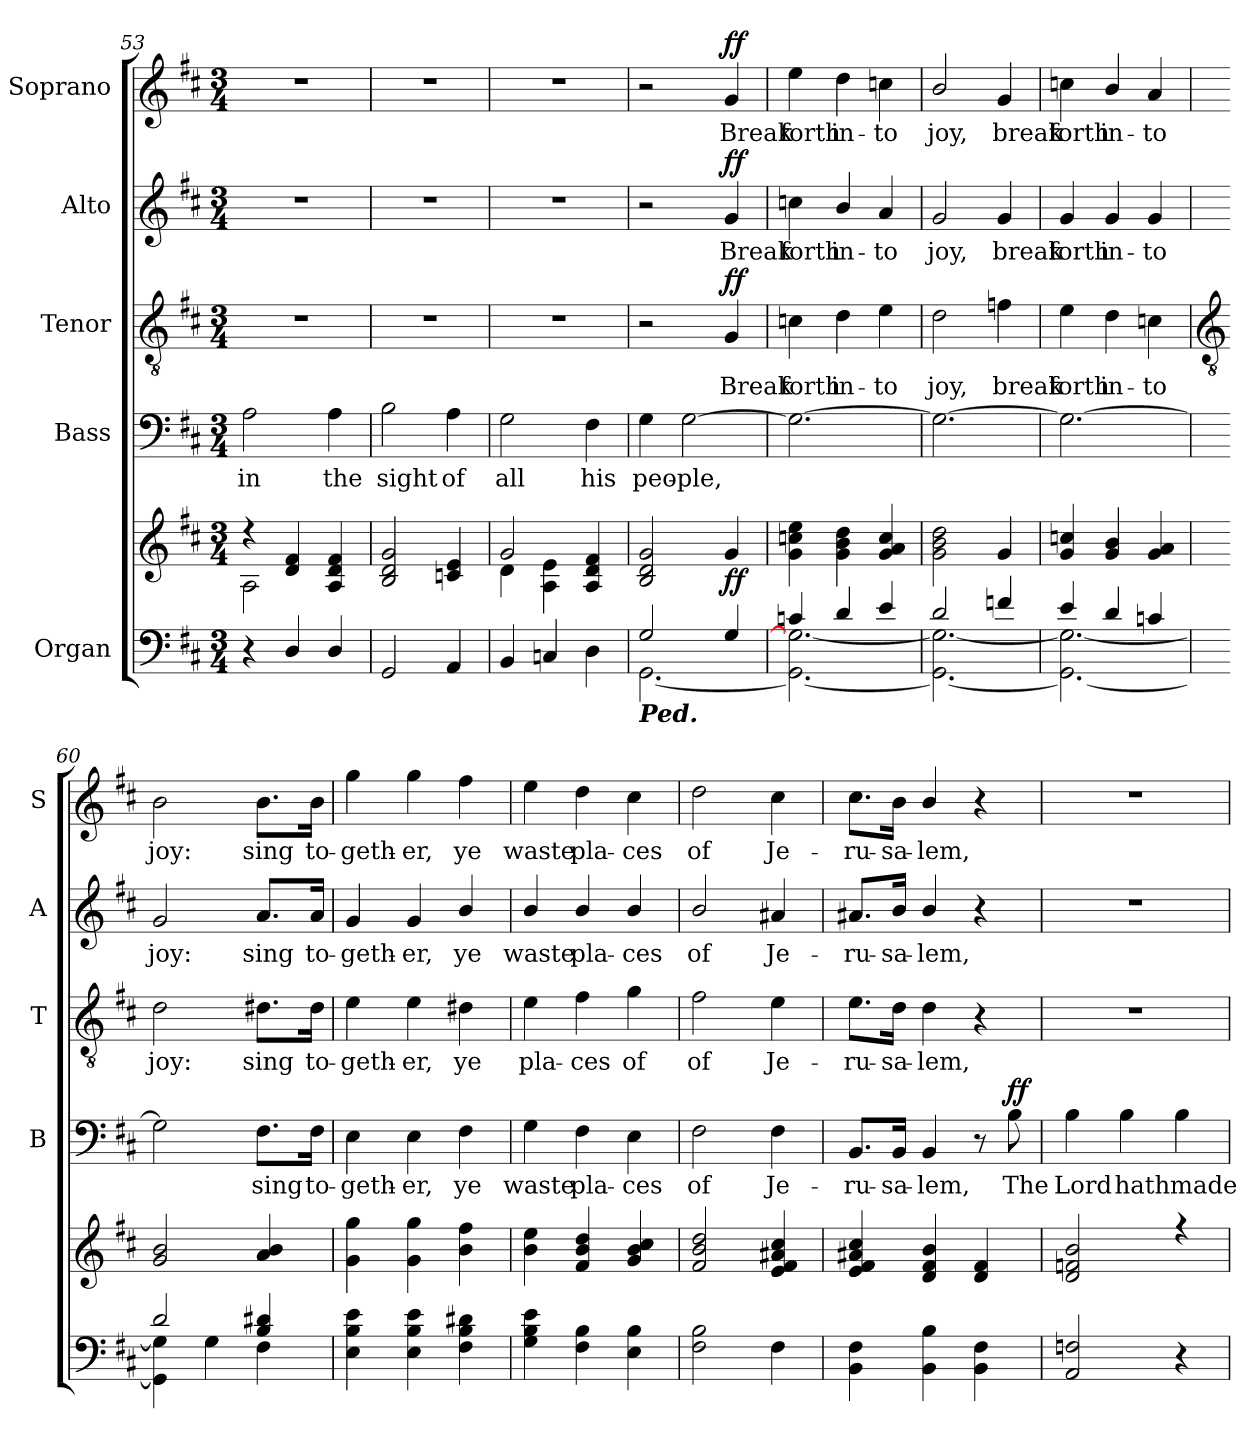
**kern	**kern	**dynam	**kern	**text	**dynam	**kern	**text	**dynam	**kern	**text	**dynam	**kern	**text	**dynam
*part5	*part5	*part5	*part4	*part4	*part4	*part3	*part3	*part3	*part2	*part2	*part2	*part1	*part1	*part1
*staff6	*staff5	*staff5/6	*staff4	*staff4	*staff4	*staff3	*staff3	*staff3	*staff2	*staff2	*staff2	*staff1	*staff1	*staff1
*I"Organ	*	*	*I"Bass	*	*	*I"Tenor	*	*	*I"Alto	*	*	*I"Soprano	*	*
*	*	*	*I'B	*	*	*I'T	*	*	*I'A	*	*	*I'S	*	*
*clefF4	*clefG2	*	*clefF4	*	*	*clefGv2	*	*	*clefG2	*	*	*clefG2	*	*
*k[f#c#]	*k[f#c#]	*	*k[f#c#]	*	*	*k[f#c#]	*	*	*k[f#c#]	*	*	*k[f#c#]	*	*
*D:	*D:	*	*D:	*	*	*D:	*	*	*D:	*	*	*D:	*	*
*M3/4	*M3/4	*	*M3/4	*	*	*M3/4	*	*	*M3/4	*	*	*M3/4	*	*
=53	=53	=53	=53	=53	=53	=53	=53	=53	=53	=53	=53	=53	=53	=53
*^	*^	*	*	*	*	*	*	*	*	*	*	*	*	*
!	!	!	!	!	!	!LO:LY:b	!	!LO:N:vis=1	!	!	!LO:N:vis=1	!	!	!LO:N:vis=1	!	!
4r	2ryy	4r	2A\	.	2A	in	.	2.r	.	.	2.r	.	.	2.r	.	.
4D/	.	4d 4f#	.	.	.	.	.	.	.	.	.	.	.	.	.	.
!	!	!	!	!	!	!LO:LY:b	!	!	!	!	!	!	!	!	!	!
4D/	4ryy	4A 4d 4f#	4ryy	.	4A	the	.	.	.	.	.	.	.	.	.	.
=54	=54	=54	=54	=54	=54	=54	=54	=54	=54	=54	=54	=54	=54	=54	=54	=54
!	!	!	!	!	!	!LO:LY:b	!	!LO:N:vis=1	!	!	!LO:N:vis=1	!	!	!LO:N:vis=1	!	!
2GG	2ryy	2B 2d 2g	2ryy	.	2B	sight	.	2.r	.	.	2.r	.	.	2.r	.	.
!	!	!	!	!	!	!LO:LY:b	!	!	!	!	!	!	!	!	!	!
4AA	4ryy	4cn 4e	4ryy	.	4A	of	.	.	.	.	.	.	.	.	.	.
=55	=55	=55	=55	=55	=55	=55	=55	=55	=55	=55	=55	=55	=55	=55	=55	=55
!	!	!	!	!	!	!LO:LY:b	!	!LO:N:vis=1	!	!	!LO:N:vis=1	!	!	!LO:N:vis=1	!	!
4BB	2ryy	2g	4d\	.	2G	all	.	2.r	.	.	2.r	.	.	2.r	.	.
4Cn	.	.	4A\ 4e\	.	.	.	.	.	.	.	.	.	.	.	.	.
!	!	!	!	!	!	!LO:LY:b	!	!	!	!	!	!	!	!	!	!
4D	4ryy	4A 4d 4f#	4ryy	.	4F#	his	.	.	.	.	.	.	.	.	.	.
=56	=56	=56	=56	=56	=56	=56	=56	=56	=56	=56	=56	=56	=56	=56	=56	=56
!LO:TX:b:Bi:t=Ped.	!	!	!	!	!	!	!	!	!	!	!	!	!	!	!	!
!	!	!	!	!	!	!LO:LY:b	!	!	!	!	!	!	!	!	!	!
2G/	[2.GG\	2B 2d 2g	2ryy	.	4G	peo-	.	2r	.	.	2r	.	.	2r	.	.
!	!	!	!	!	!	!LO:LY:b	!	!	!	!	!	!	!	!	!	!
.	.	.	.	.	[2G	-ple,	.	.	.	.	.	.	.	.	.	.
!	!	!	!	!LO:DY:b	!	!	!	!	!LO:LY:b	!LO:DY:b	!	!LO:LY:b	!LO:DY:b	!	!LO:LY:b	!LO:DY:b
4G/	.	4g	4ryy	ff	.	.	.	4G	Break	ff	4g	Break	ff	4g	Break	ff
=57	=57	=57	=57	=57	=57	=57	=57	=57	=57	=57	=57	=57	=57	=57	=57	=57
!	!	!	!	!	!	!	!	!	!LO:LY:b	!	!	!LO:LY:b	!	!	!LO:LY:b	!
4cn/	2.GG\_ 2.G\_	4g 4ccn 4ee	2ryy	.	2.G_	.	.	4cn	forth	.	4ccn	forth	.	4ee	forth	.
!	!	!	!	!	!	!	!	!	!LO:LY:b	!	!	!LO:LY:b	!	!	!LO:LY:b	!
4d/	.	4g 4b 4dd	.	.	.	.	.	4d	in-	.	4b/	in-	.	4dd	in-	.
!	!	!	!	!	!	!	!	!	!LO:LY:b	!	!	!LO:LY:b	!	!	!LO:LY:b	!
4e/	.	4g 4a 4cc	4ryy	.	.	.	.	4e	-to	.	4a	-to	.	4ccn	-to	.
=58	=58	=58	=58	=58	=58	=58	=58	=58	=58	=58	=58	=58	=58	=58	=58	=58
!	!	!	!	!	!	!	!	!	!LO:LY:b	!	!	!LO:LY:b	!	!	!LO:LY:b	!
2d/	2.GG\_ 2.G\_	2g 2b 2dd	2ryy	.	2.G_	.	.	2d	joy,	.	2g	joy,	.	2b/	joy,	.
!	!	!	!	!	!	!	!	!	!LO:LY:b	!	!	!LO:LY:b	!	!	!LO:LY:b	!
4fn/	.	4g	4ryy	.	.	.	.	4fn	break	.	4g	break	.	4g	break	.
=59	=59	=59	=59	=59	=59	=59	=59	=59	=59	=59	=59	=59	=59	=59	=59	=59
!	!	!	!	!	!	!	!	!	!LO:LY:b	!	!	!LO:LY:b	!	!	!LO:LY:b	!
4e/	2.GG\_ 2.G\_	4g 4ccn	2ryy	.	2.G_	.	.	4e	forth	.	4g	forth	.	4ccn	forth	.
!	!	!	!	!	!	!	!	!	!LO:LY:b	!	!	!LO:LY:b	!	!	!LO:LY:b	!
4d/	.	4g 4b	.	.	.	.	.	4d	in-	.	4g	in-	.	4b/	in-	.
!	!	!	!	!	!	!	!	!	!LO:LY:b	!	!	!LO:LY:b	!	!	!LO:LY:b	!
4cn/	.	4g 4a	4ryy	.	.	.	.	4cn	-to	.	4g	-to	.	4a	-to	.
!!LO:LB:g=z
=60	=60	=60	=60	=60	=60	=60	=60	=60	=60	=60	=60	=60	=60	=60	=60	=60
*	*	*	*	*	*	*	*	*clefGv2	*	*	*	*	*	*	*	*
!	!	!	!	!	!	!	!	!	!LO:LY:b	!	!	!LO:LY:b	!	!	!LO:LY:b	!
2d/	4GG\] 4G\]	2g 2b	2ryy	.	2G]	.	.	2d	joy:	.	2g	joy:	.	2b	joy:	.
.	4G\	.	.	.	.	.	.	.	.	.	.	.	.	.	.	.
!	!	!	!	!	!	!LO:LY:b	!	!	!LO:LY:b	!	!	!LO:LY:b	!	!	!LO:LY:b	!
4B/ 4d#X/	4F#\	4a 4b	4ryy	.	8.F#\L	sing	.	8.d#X\L	sing	.	8.a/L	sing	.	8.b\L	sing	.
!	!	!	!	!	!	!LO:LY:b	!	!	!LO:LY:b	!	!	!LO:LY:b	!	!	!LO:LY:b	!
.	.	.	.	.	16F#\Jk	to-	.	16d#\Jk	to-	.	16a/Jk	to-	.	16b\Jk	to-	.
=61	=61	=61	=61	=61	=61	=61	=61	=61	=61	=61	=61	=61	=61	=61	=61	=61
!	!	!	!	!	!	!LO:LY:b	!	!	!LO:LY:b	!	!	!LO:LY:b	!	!	!LO:LY:b	!
4E 4B 4e	2ryy	4g 4gg	2ryy	.	4E	-geth-	.	4e	-geth-	.	4g	-geth-	.	4gg	-geth-	.
!	!	!	!	!	!	!LO:LY:b	!	!	!LO:LY:b	!	!	!LO:LY:b	!	!	!LO:LY:b	!
4E 4B 4e	.	4g 4gg	.	.	4E	-er,	.	4e	-er,	.	4g	-er,	.	4gg	-er,	.
!	!	!	!	!	!	!LO:LY:b	!	!	!LO:LY:b	!	!	!LO:LY:b	!	!	!LO:LY:b	!
4F# 4B 4d#X	4ryy	4b 4ff#	4ryy	.	4F#	ye	.	4d#X	ye	.	4b/	ye	.	4ff#	ye	.
=62	=62	=62	=62	=62	=62	=62	=62	=62	=62	=62	=62	=62	=62	=62	=62	=62
!	!	!	!	!	!	!LO:LY:b	!	!	!LO:LY:b	!	!	!LO:LY:b	!	!	!LO:LY:b	!
4G 4B 4e	2ryy	4b 4ee	2ryy	.	4G	waste	.	4e	pla-	.	4b/	waste	.	4ee	waste	.
!	!	!	!	!	!	!LO:LY:b	!	!	!LO:LY:b	!	!	!LO:LY:b	!	!	!LO:LY:b	!
4F# 4B	.	4f# 4b 4dd	.	.	4F#	pla-	.	4f#	-ces	.	4b/	pla-	.	4dd	pla-	.
!	!	!	!	!	!	!LO:LY:b	!	!	!LO:LY:b	!	!	!LO:LY:b	!	!	!LO:LY:b	!
4E 4B	4ryy	4g 4b 4cc#	4ryy	.	4E	-ces	.	4g	of	.	4b/	-ces	.	4cc#	-ces	.
=63	=63	=63	=63	=63	=63	=63	=63	=63	=63	=63	=63	=63	=63	=63	=63	=63
!	!	!	!LO:N:vis=1	!	!	!LO:LY:b	!	!	!LO:LY:b	!	!	!LO:LY:b	!	!	!LO:LY:b	!
2F# 2B	2ryy	2f# 2b 2dd	2.ryy	.	2F#	of	.	2f#	of	.	2b/	of	.	2dd	of	.
!	!	!	!	!	!	!LO:LY:b	!	!	!LO:LY:b	!	!	!LO:LY:b	!	!	!LO:LY:b	!
4F#	4ryy	4e 4f# 4a#X 4cc#	.	.	4F#	Je-	.	4e	Je-	.	4a#X	Je-	.	4cc#	Je-	.
=64	=64	=64	=64	=64	=64	=64	=64	=64	=64	=64	=64	=64	=64	=64	=64	=64
!	!	!	!LO:N:vis=1	!	!	!LO:LY:b	!	!	!LO:LY:b	!	!	!LO:LY:b	!	!	!LO:LY:b	!
4BB 4F#	2ryy	4e 4f# 4a#X 4cc#	2.ryy	.	8.BB/L	-ru-	.	8.e\L	-ru-	.	8.a#X/L	-ru-	.	8.cc#\L	-ru-	.
!	!	!	!	!	!	!LO:LY:b	!	!	!LO:LY:b	!	!	!LO:LY:b	!	!	!LO:LY:b	!
.	.	.	.	.	16BB/Jk	-sa-	.	16d\Jk	-sa-	.	16b/Jk	-sa-	.	16b\Jk	-sa-	.
!	!	!	!	!	!	!LO:LY:b	!	!	!LO:LY:b	!	!	!LO:LY:b	!	!	!LO:LY:b	!
4BB 4B	.	4d 4f# 4b	.	.	4BB	-lem,	.	4d	-lem,	.	4b/	-lem,	.	4b/	-lem,	.
4BB 4F#	4ryy	4d 4f#	.	.	8r	.	.	4r	.	.	4r	.	.	4r	.	.
!	!	!	!	!	!	!LO:LY:b	!LO:DY:b	!	!	!	!	!	!	!	!	!
.	.	.	.	.	8B	The	ff	.	.	.	.	.	.	.	.	.
=65	=65	=65	=65	=65	=65	=65	=65	=65	=65	=65	=65	=65	=65	=65	=65	=65
!	!	!	!LO:N:vis=1	!	!	!LO:LY:b	!	!LO:N:vis=1	!	!	!LO:N:vis=1	!	!	!LO:N:vis=1	!	!
2AA 2Fn	2ryy	2d 2fn 2b	2.ryy	.	4B	Lord	.	2.r	.	.	2.r	.	.	2.r	.	.
!	!	!	!	!	!	!LO:LY:b	!	!	!	!	!	!	!	!	!	!
.	.	.	.	.	4B	hath	.	.	.	.	.	.	.	.	.	.
!	!	!	!	!	!	!LO:LY:b	!	!	!	!	!	!	!	!	!	!
4r	4ryy	4r	.	.	4B	made	.	.	.	.	.	.	.	.	.	.
*v	*v	*	*	*	*	*	*	*	*	*	*	*	*	*	*	*
*	*v	*v	*	*	*	*	*	*	*	*	*	*	*	*	*
=	=	=	=	=	=	=	=	=	=	=	=	=	=	=
*-	*-	*-	*-	*-	*-	*-	*-	*-	*-	*-	*-	*-	*-	*-
